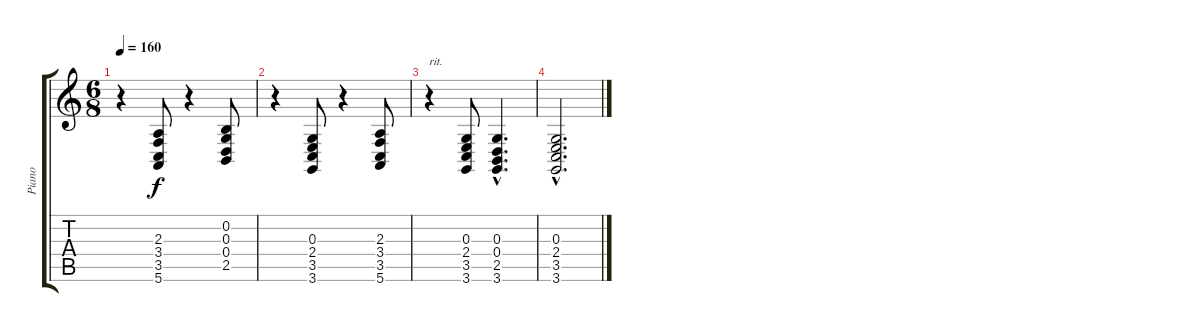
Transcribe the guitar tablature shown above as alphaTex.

\track ("Piano" "Piano") {instrument acousticgrandpiano}
\staff {score tabs}
\tuning (E4 B3 G3 D3 A2 E2) {hide}
\ts (6 8)
\tempo 160
\clef g2
\ks c
r.4{dy f} (2.3 3.4 3.5 5.6).8 r.4 (0.2 0.3 0.4 2.5).8 |
r.4 (0.3 2.4 3.5 3.6).8 r.4 (2.3 3.4 3.5 5.6).8 |
r.4{txt "rit."} (0.3 2.4 3.5 3.6).8 (0.3{hac} 0.4{hac} 2.5{hac} 3.6{hac}).4{d} |
(0.3{hac} 2.4{hac} 3.5{hac} 3.6{hac}).2{d}
